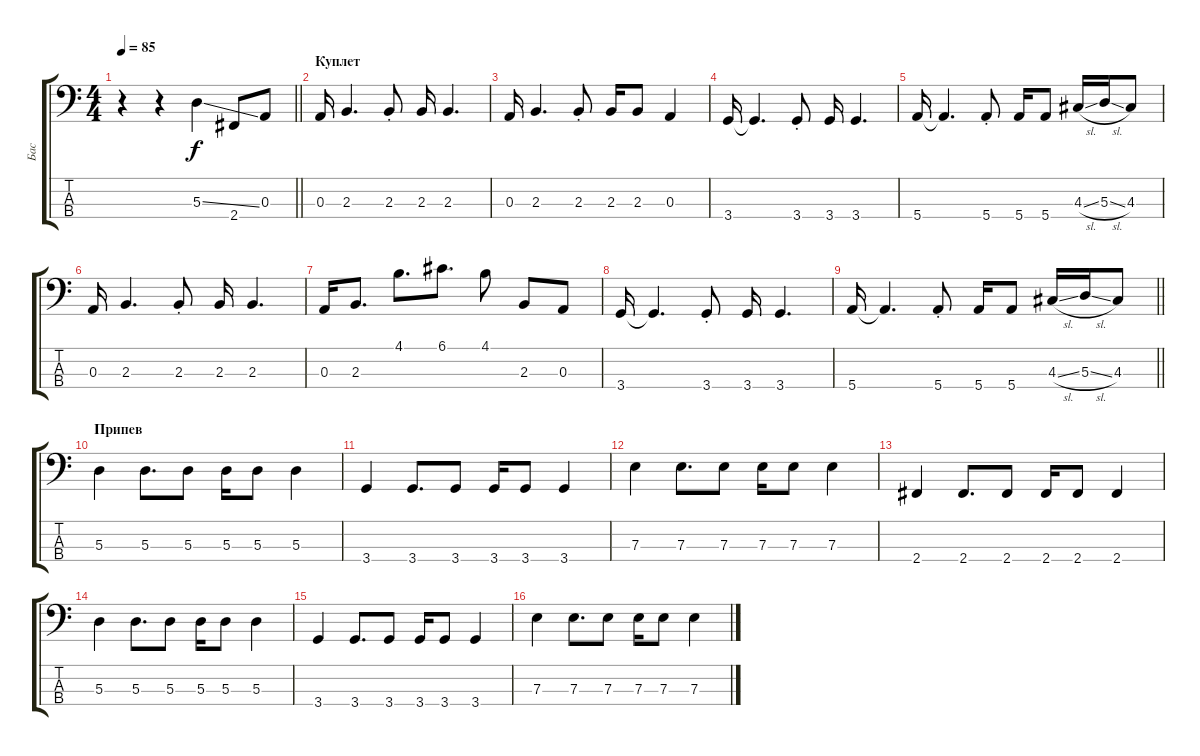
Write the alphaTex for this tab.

\track ("Бас" "Бас") {instrument electricbassfinger}
\staff {score tabs}
\tuning (G2 D2 A1 E1) {hide}
\ts (4 4)
\tempo 85
\clef f4
\barLineRight lightlight
\ks c
r.4{dy f} r.4 5.3{ss}.4 2.4.8 0.3.8 |
\section ("" "Куплет")
0.3.16 2.3.4{d} 2.3{st}.8 2.3.16 2.3.4{d} |
0.3.16 2.3.4{d} 2.3{st}.8 2.3.16 2.3.8 0.3.4 |
3.4.16 3.4{t}.4{d} 3.4{st}.8 3.4.16 3.4.4{d} |
5.4.16 5.4{t}.4{d} 5.4{st}.8 5.4.16 5.4.8 4.3{sl}.16 5.3{sl}.16 4.3.8 |
0.3.16 2.3.4{d} 2.3{st}.8 2.3.16 2.3.4{d} |
0.3.16 2.3.8{d} 4.1.8{d} 6.1.8{d} 4.1.8 2.3.8 0.3.8 |
3.4.16 3.4{t}.4{d} 3.4{st}.8 3.4.16 3.4.4{d} |
\barLineRight lightlight
5.4.16 5.4{t}.4{d} 5.4{st}.8 5.4.16 5.4.8 4.3{sl}.16 5.3{sl}.16 4.3.8 |
\section ("" "Припев")
5.3.4 5.3.8{d} 5.3.8 5.3.16 5.3.8 5.3.4 |
3.4.4 3.4.8{d} 3.4.8 3.4.16 3.4.8 3.4.4 |
7.3.4 7.3.8{d} 7.3.8 7.3.16 7.3.8 7.3.4 |
2.4.4 2.4.8{d} 2.4.8 2.4.16 2.4.8 2.4.4 |
5.3.4 5.3.8{d} 5.3.8 5.3.16 5.3.8 5.3.4 |
3.4.4 3.4.8{d} 3.4.8 3.4.16 3.4.8 3.4.4 |
7.3.4 7.3.8{d} 7.3.8 7.3.16 7.3.8 7.3.4
